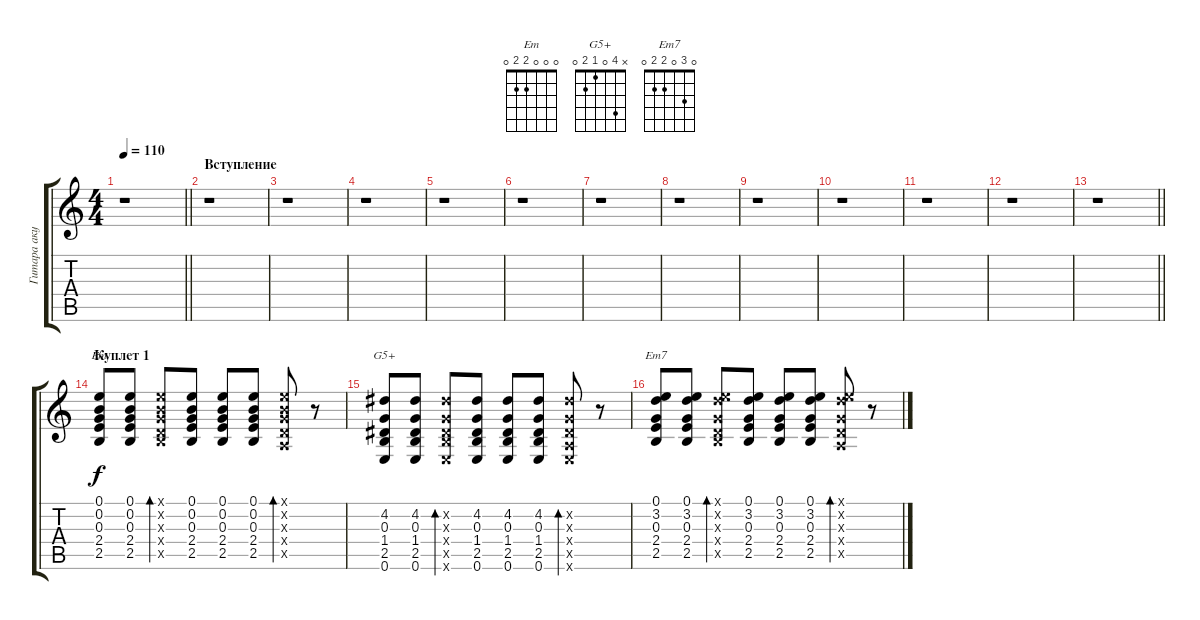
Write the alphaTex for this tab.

\track ("Гитара акустика" "Гитара аку") {instrument acousticguitarsteel bank 1}
\staff {score tabs}
\tuning (E4 B3 G3 D3 A2 E2) {hide}
\chord ("Em" 0 0 0 2 2 0)
\chord ("G5+" x 4 0 1 2 0)
\chord ("Em7" 0 3 0 2 2 0)
\ts (4 4)
\tempo 110
\clef g2
\barLineRight lightlight
\ks c
r.1{dy f instrument acousticguitarsteel} |
\section ("" "Вступление")
r.1 |
r.1 |
r.1 |
r.1 |
r.1 |
r.1 |
r.1 |
r.1 |
r.1 |
r.1 |
r.1 |
\barLineRight lightlight
r.1 |
\section ("" "Куплет 1")
(0.1 0.2 0.3 2.4 2.5).8{ch "Em"} (0.1 0.2 0.3 2.4 2.5).8 (0.1{x} 0.2{x} 0.3{x} 0.4{x} 2.5{x}).8{bd 30} (0.1 0.2 0.3 2.4 2.5).8 (0.1 0.2 0.3 2.4 2.5).8 (0.1 0.2 0.3 2.4 2.5).8 (0.1{x} 0.2{x} 0.3{x} 0.4{x} 0.5{x}).8{bd 30} r.8 |
(4.2 0.3 1.4 2.5 0.6).8{ch "G5+"} (4.2 0.3 1.4 2.5 0.6).8 (4.2{x} 0.3{x} 1.4{x} 2.5{x} 0.6{x}).8{bd 30} (4.2 0.3 1.4 2.5 0.6).8 (4.2 0.3 1.4 2.5 0.6).8 (4.2 0.3 1.4 2.5 0.6).8 (4.2{x} 0.3{x} 1.4{x} 0.5{x} 0.6{x}).8{bd 30} r.8 |
(0.1 3.2 0.3 2.4 2.5).8{ch "Em7"} (0.1 3.2 0.3 2.4 2.5).8 (0.1{x} 3.2{x} 0.3{x} 0.4{x} 2.5{x}).8{bd 30} (0.1 3.2 0.3 2.4 2.5).8 (0.1 3.2 0.3 2.4 2.5).8 (0.1 3.2 0.3 2.4 2.5).8 (0.1{x} 3.2{x} 0.3{x} 0.4{x} 0.5{x}).8{bd 30} r.8
